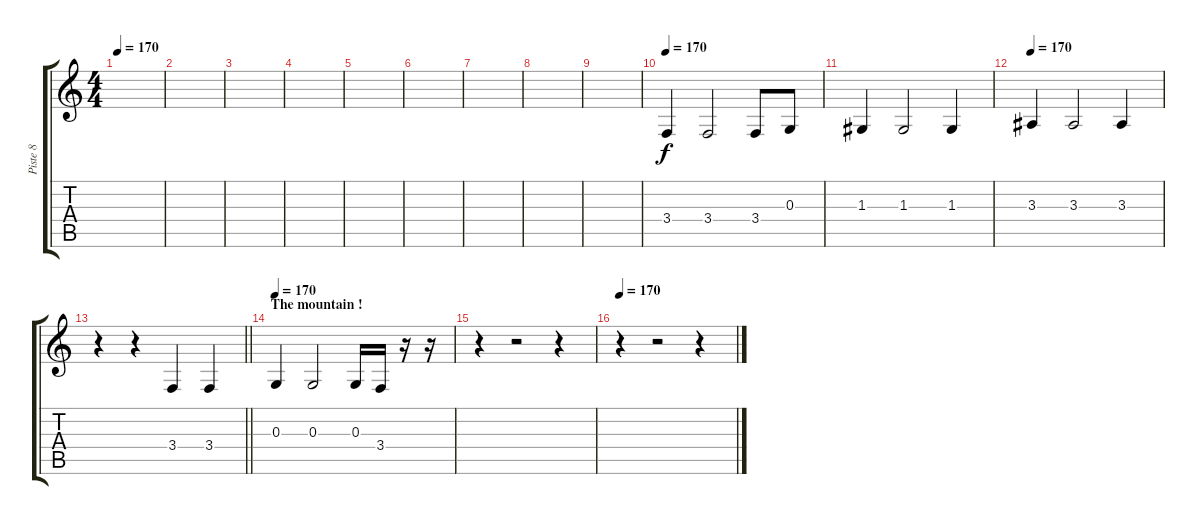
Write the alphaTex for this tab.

\track ("Piste 8" "Piste 8") {mute instrument lead1square}
\staff {score tabs}
\tuning (E4 B3 G3 D3 A2 E2) {hide}
\ts (4 4)
\tempo 170
\clef g2
\ks c
|
|
|
|
|
|
|
|
|
\tempo 170
3.4.4 3.4.2 3.4.8 0.3.8 |
1.3.4 1.3.2 1.3.4 |
\tempo 170
3.3.4 3.3.2 3.3.4 |
\barLineRight lightlight
r.4 r.4 3.4.4 3.4.4 |
\section ("" "The mountain !")
\tempo 170
0.3.4 0.3.2 0.3.16 3.4.16 r.16 r.16 |
r.4 r.2 r.4 |
\tempo 170
r.4 r.2 r.4
